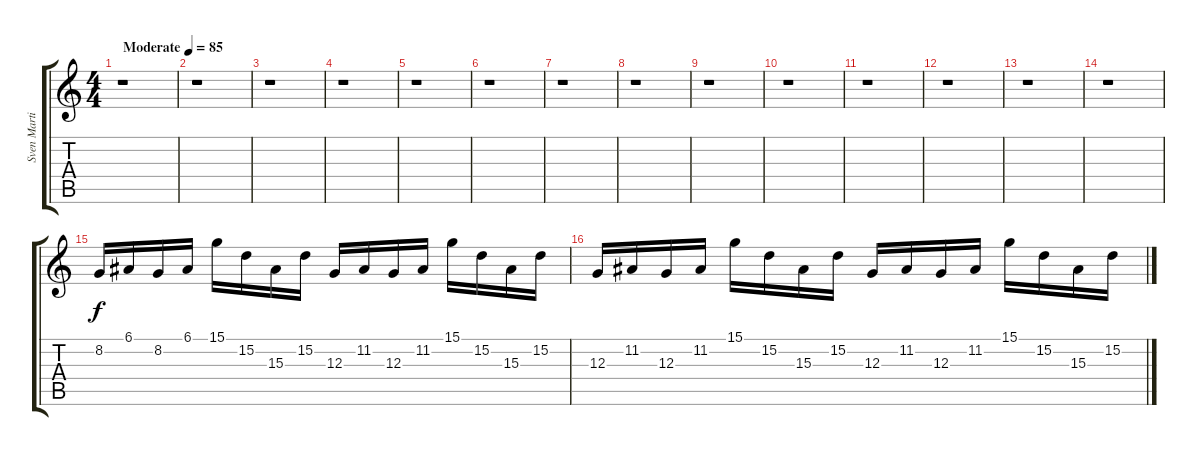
\track ("Sven Martin" "Sven Marti") {instrument lead2sawtooth}
\staff {score tabs}
\tuning (E4 B3 G3 D3 A2 E2) {hide}
\ts (4 4)
\tempo (85 "Moderate")
\clef g2
\ks c
r.1{dy f instrument lead2sawtooth} |
r.1 |
r.1 |
r.1 |
r.1 |
r.1 |
r.1 |
r.1 |
r.1 |
r.1 |
r.1 |
r.1 |
r.1 |
r.1 |
8.2.16 6.1.16 8.2.16 6.1.16 15.1.16 15.2.16 15.3.16 15.2.16 12.3.16 11.2.16 12.3.16 11.2.16 15.1.16 15.2.16 15.3.16 15.2.16 |
12.3.16 11.2.16 12.3.16 11.2.16 15.1.16 15.2.16 15.3.16 15.2.16 12.3.16 11.2.16 12.3.16 11.2.16 15.1.16 15.2.16 15.3.16 15.2.16
